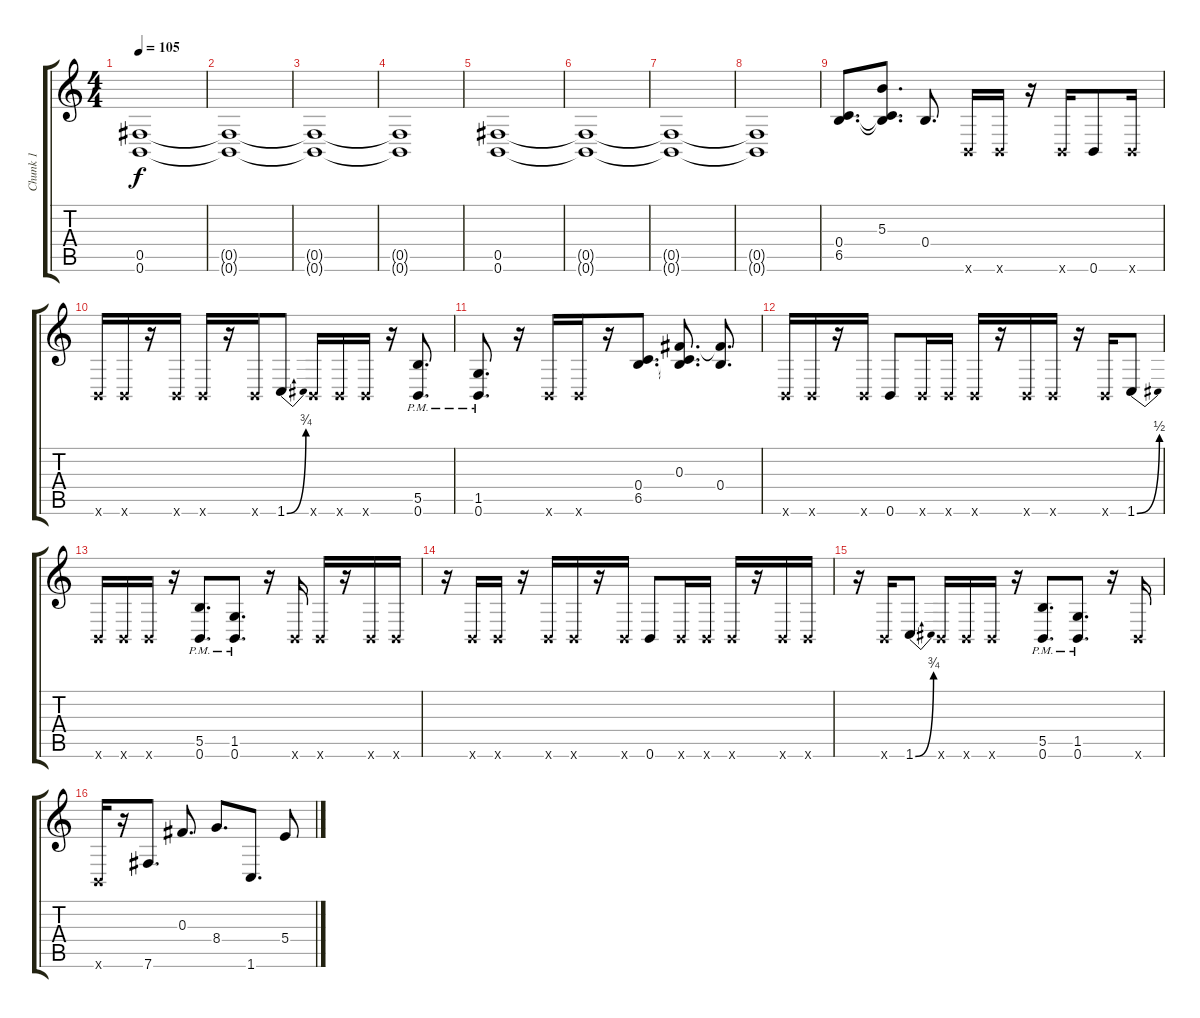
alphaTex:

\track ("Chunk 1" "Chunk 1") {instrument distortionguitar}
\staff {score tabs}
\tuning (Eb4 Bb3 Gb3 B2 Gb2 B1) {hide}
\ts (4 4)
\tempo 105
\clef g2
\ks c
(0.5 0.6).1{dy f} |
(0.5{t} 0.6{t}).1 |
(0.5{t} 0.6{t}).1 |
(0.5{t} 0.6{t}).1 |
(0.5 0.6).1 |
(0.5{t} 0.6{t}).1 |
(0.5{t} 0.6{t}).1 |
(0.5{t} 0.6{t}).1 |
(0.4 6.5).8{d} (5.3 0.4{t} 6.5{t}).8{d} 0.4.8{d} 0.6{x}.16 0.6{x}.16 r.16 0.6{x}.16 0.6.8 0.6{x}.16 |
0.6{x}.16 0.6{x}.16 r.16 0.6{x}.16 0.6{x}.16 r.16 0.6{x}.16 1.6{be (bend 0 0 60 3)}.8 0.6{x}.16 0.6{x}.16 0.6{x}.16 r.16 (5.5{pm} 0.6{pm}).8{d} |
(1.5{pm} 0.6{pm}).8{d} r.16 0.6{x}.16 0.6{x}.16 r.16 (0.4 6.5).8{d} (0.3 0.4{t} 6.5{t}).8{d} (0.3{t} 0.4).8{d} |
0.6{x}.16 0.6{x}.16 r.16 0.6{x}.16 0.6.8 0.6{x}.16 0.6{x}.16 0.6{x}.16 r.16 0.6{x}.16 0.6{x}.16 r.16 0.6{x}.16 1.6{be (bend 0 0 60 2)}.8 |
0.6{x}.16 0.6{x}.16 0.6{x}.16 r.16 (5.5{pm} 0.6{pm}).8{d} (1.5{pm} 0.6{pm}).8{d} r.16 0.6{x}.16 0.6{x}.16 r.16 0.6{x}.16 0.6{x}.16 |
r.16 0.6{x}.16 0.6{x}.16 r.16 0.6{x}.16 0.6{x}.16 r.16 0.6{x}.16 0.6.8 0.6{x}.16 0.6{x}.16 0.6{x}.16 r.16 0.6{x}.16 0.6{x}.16 |
r.16 0.6{x}.16 1.6{be (bend 0 0 60 3)}.8 0.6{x}.16 0.6{x}.16 0.6{x}.16 r.16 (5.5{pm} 0.6{pm}).8{d} (1.5{pm} 0.6{pm}).8{d} r.16 0.6{x}.16 |
0.6{x}.16 r.16 7.6.8{d} 0.3.8{d} 8.4.8{d} 1.6.8{d} 5.4.8
